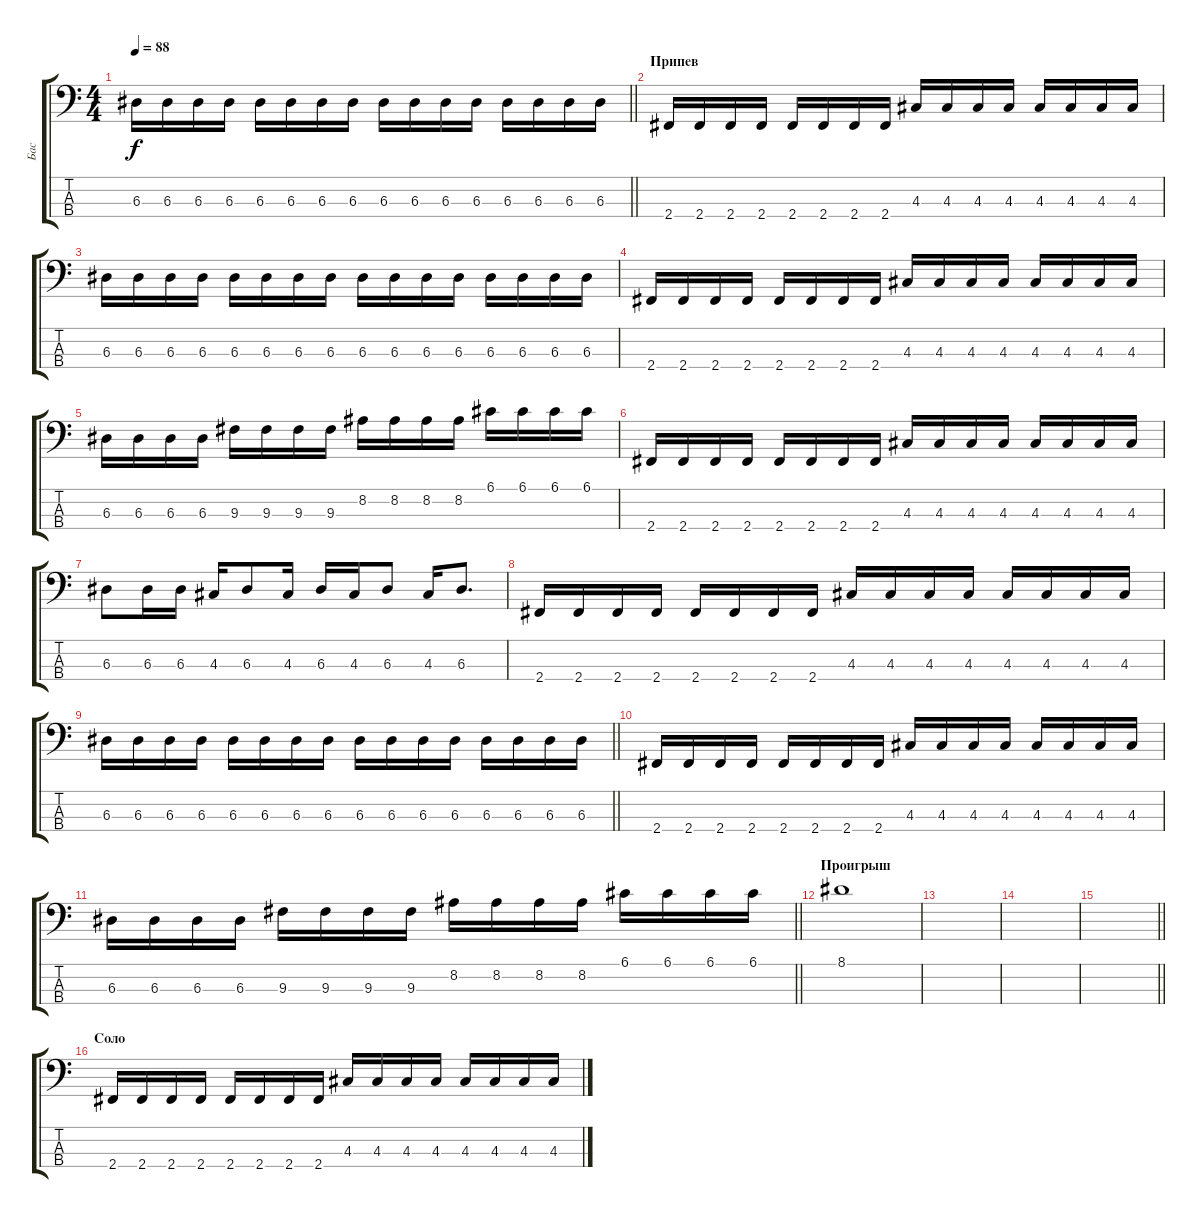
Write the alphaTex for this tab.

\track ("Бас" "Бас") {instrument electricbasspick}
\staff {score tabs}
\tuning (G2 D2 A1 E1) {hide}
\ts (4 4)
\tempo 88
\clef f4
\barLineRight lightlight
\ks c
6.3.16{dy f} 6.3.16 6.3.16 6.3.16 6.3.16 6.3.16 6.3.16 6.3.16 6.3.16 6.3.16 6.3.16 6.3.16 6.3.16 6.3.16 6.3.16 6.3.16 |
\section ("" "Припев")
2.4.16 2.4.16 2.4.16 2.4.16 2.4.16 2.4.16 2.4.16 2.4.16 4.3.16 4.3.16 4.3.16 4.3.16 4.3.16 4.3.16 4.3.16 4.3.16 |
6.3.16 6.3.16 6.3.16 6.3.16 6.3.16 6.3.16 6.3.16 6.3.16 6.3.16 6.3.16 6.3.16 6.3.16 6.3.16 6.3.16 6.3.16 6.3.16 |
2.4.16 2.4.16 2.4.16 2.4.16 2.4.16 2.4.16 2.4.16 2.4.16 4.3.16 4.3.16 4.3.16 4.3.16 4.3.16 4.3.16 4.3.16 4.3.16 |
6.3.16 6.3.16 6.3.16 6.3.16 9.3.16 9.3.16 9.3.16 9.3.16 8.2.16 8.2.16 8.2.16 8.2.16 6.1.16 6.1.16 6.1.16 6.1.16 |
2.4.16 2.4.16 2.4.16 2.4.16 2.4.16 2.4.16 2.4.16 2.4.16 4.3.16 4.3.16 4.3.16 4.3.16 4.3.16 4.3.16 4.3.16 4.3.16 |
6.3.8 6.3.16 6.3.16 4.3.16 6.3.8 4.3.16 6.3.16 4.3.16 6.3.8 4.3.16 6.3.8{d} |
2.4.16 2.4.16 2.4.16 2.4.16 2.4.16 2.4.16 2.4.16 2.4.16 4.3.16 4.3.16 4.3.16 4.3.16 4.3.16 4.3.16 4.3.16 4.3.16 |
\barLineRight lightlight
6.3.16 6.3.16 6.3.16 6.3.16 6.3.16 6.3.16 6.3.16 6.3.16 6.3.16 6.3.16 6.3.16 6.3.16 6.3.16 6.3.16 6.3.16 6.3.16 |
2.4.16 2.4.16 2.4.16 2.4.16 2.4.16 2.4.16 2.4.16 2.4.16 4.3.16 4.3.16 4.3.16 4.3.16 4.3.16 4.3.16 4.3.16 4.3.16 |
\barLineRight lightlight
6.3.16 6.3.16 6.3.16 6.3.16 9.3.16 9.3.16 9.3.16 9.3.16 8.2.16 8.2.16 8.2.16 8.2.16 6.1.16 6.1.16 6.1.16 6.1.16 |
\section ("" "Проигрыш")
8.1.1 |
|
|
\barLineRight lightlight
|
\section ("" "Соло")
2.4.16 2.4.16 2.4.16 2.4.16 2.4.16 2.4.16 2.4.16 2.4.16 4.3.16 4.3.16 4.3.16 4.3.16 4.3.16 4.3.16 4.3.16 4.3.16
